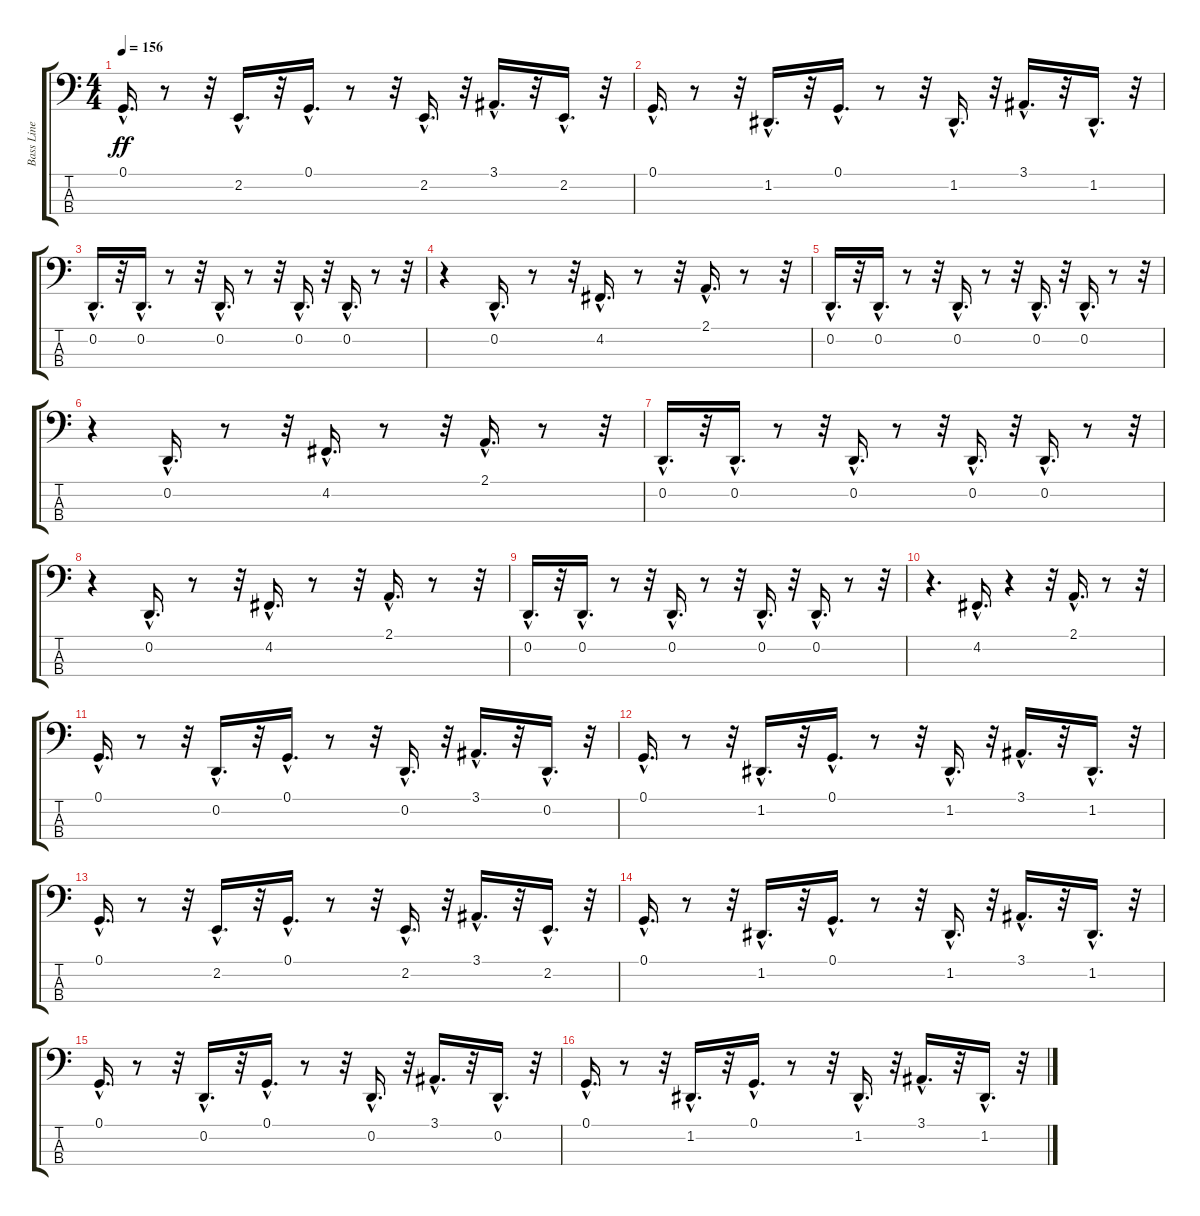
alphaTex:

\track ("Bass Line" "Bass Line") {instrument lead8bassandlead}
\staff {score tabs}
\tuning (G2 D2 A1 E1) {hide}
\ts (4 4)
\tempo 156
\clef f4
\ks c
0.1{hac}.16{d dy ff} r.8 r.32 2.2{hac}.16{d} r.32 0.1{hac}.16{d} r.8 r.32 2.2{hac}.16{d} r.32 3.1{hac}.16{d} r.32 2.2{hac}.16{d} r.32 |
0.1{hac}.16{d} r.8 r.32 1.2{hac}.16{d} r.32 0.1{hac}.16{d} r.8 r.32 1.2{hac}.16{d} r.32 3.1{hac}.16{d} r.32 1.2{hac}.16{d} r.32 |
0.2{hac}.16{d} r.32 0.2{hac}.16{d} r.8 r.32 0.2{hac}.16{d} r.8 r.32 0.2{hac}.16{d} r.32 0.2{hac}.16{d} r.8 r.32 |
r.4 0.2{hac}.16{d} r.8 r.32 4.2{hac}.16{d} r.8 r.32 2.1{hac}.16{d} r.8 r.32 |
0.2{hac}.16{d} r.32 0.2{hac}.16{d} r.8 r.32 0.2{hac}.16{d} r.8 r.32 0.2{hac}.16{d} r.32 0.2{hac}.16{d} r.8 r.32 |
r.4 0.2{hac}.16{d} r.8 r.32 4.2{hac}.16{d} r.8 r.32 2.1{hac}.16{d} r.8 r.32 |
0.2{hac}.16{d} r.32 0.2{hac}.16{d} r.8 r.32 0.2{hac}.16{d} r.8 r.32 0.2{hac}.16{d} r.32 0.2{hac}.16{d} r.8 r.32 |
r.4 0.2{hac}.16{d} r.8 r.32 4.2{hac}.16{d} r.8 r.32 2.1{hac}.16{d} r.8 r.32 |
0.2{hac}.16{d} r.32 0.2{hac}.16{d} r.8 r.32 0.2{hac}.16{d} r.8 r.32 0.2{hac}.16{d} r.32 0.2{hac}.16{d} r.8 r.32 |
r.4{d} 4.2{hac}.16{d} r.4 r.32 2.1{hac}.16{d} r.8 r.32 |
0.1{hac}.16{d} r.8 r.32 0.2{hac}.16{d} r.32 0.1{hac}.16{d} r.8 r.32 0.2{hac}.16{d} r.32 3.1{hac}.16{d} r.32 0.2{hac}.16{d} r.32 |
0.1{hac}.16{d} r.8 r.32 1.2{hac}.16{d} r.32 0.1{hac}.16{d} r.8 r.32 1.2{hac}.16{d} r.32 3.1{hac}.16{d} r.32 1.2{hac}.16{d} r.32 |
0.1{hac}.16{d} r.8 r.32 2.2{hac}.16{d} r.32 0.1{hac}.16{d} r.8 r.32 2.2{hac}.16{d} r.32 3.1{hac}.16{d} r.32 2.2{hac}.16{d} r.32 |
0.1{hac}.16{d} r.8 r.32 1.2{hac}.16{d} r.32 0.1{hac}.16{d} r.8 r.32 1.2{hac}.16{d} r.32 3.1{hac}.16{d} r.32 1.2{hac}.16{d} r.32 |
0.1{hac}.16{d} r.8 r.32 0.2{hac}.16{d} r.32 0.1{hac}.16{d} r.8 r.32 0.2{hac}.16{d} r.32 3.1{hac}.16{d} r.32 0.2{hac}.16{d} r.32 |
0.1{hac}.16{d} r.8 r.32 1.2{hac}.16{d} r.32 0.1{hac}.16{d} r.8 r.32 1.2{hac}.16{d} r.32 3.1{hac}.16{d} r.32 1.2{hac}.16{d} r.32
